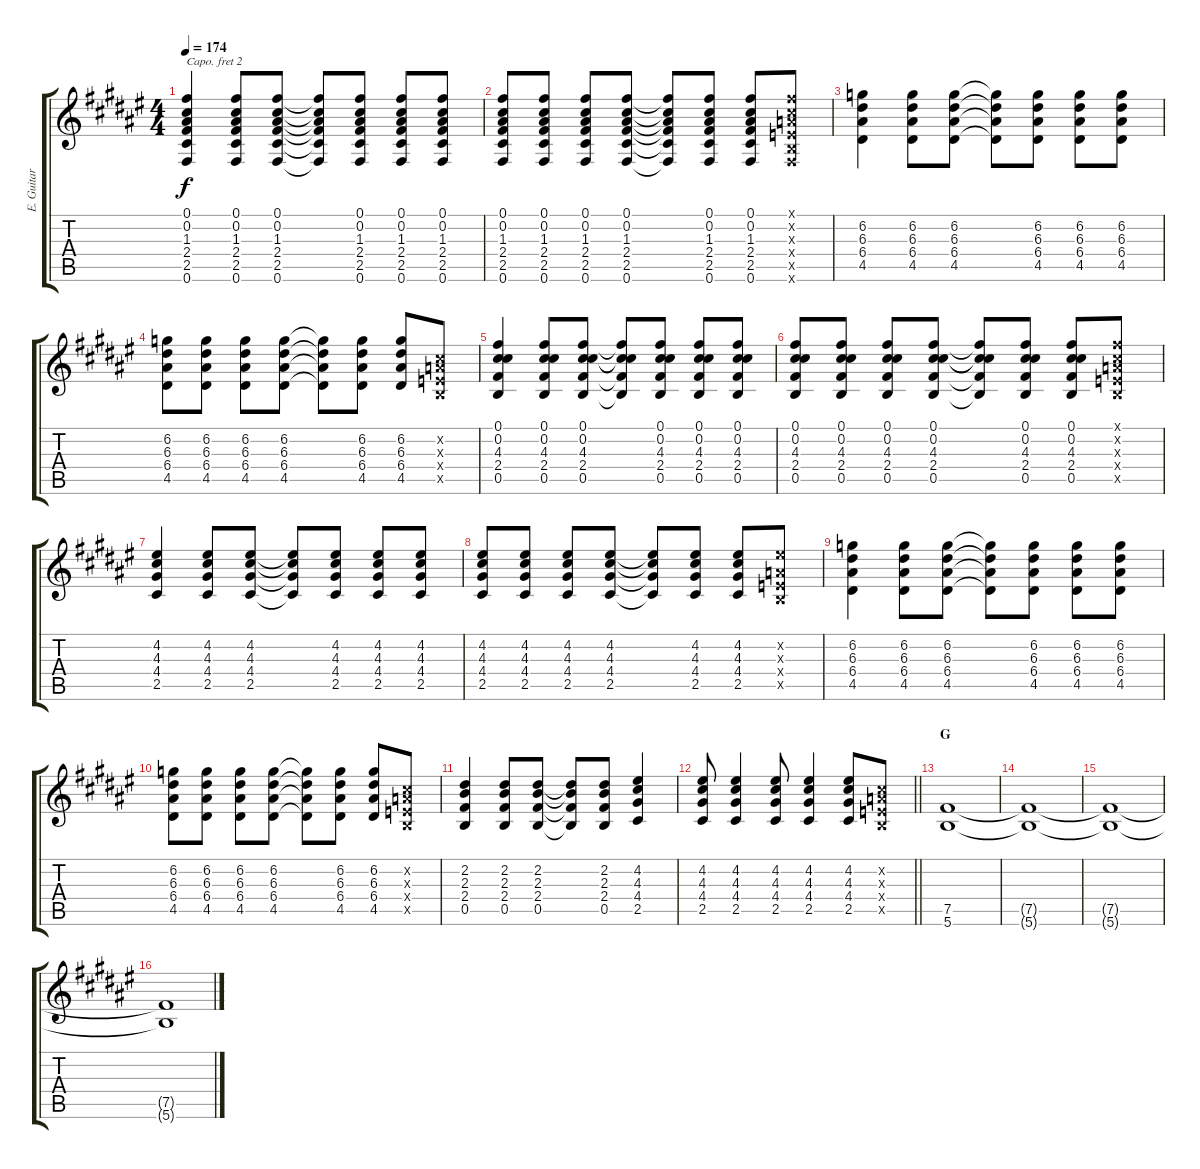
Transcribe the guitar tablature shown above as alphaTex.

\track ("E. Guitar I" "E. Guitar ") {instrument overdrivenguitar}
\staff {score tabs}
\capo 2
\tuning (E4 B3 G3 D3 A2 E2) {hide}
\ts (4 4)
\tempo 174
\clef g2
\ks f#
(0.1 0.2 1.3 2.4 2.5 0.6).4{dy f} (0.1 0.2 1.3 2.4 2.5 0.6).8 (0.1 0.2 1.3 2.4 2.5 0.6).8 (0.1{t} 0.2{t} 1.3{t} 2.4{t} 2.5{t} 0.6{t}).8 (0.1 0.2 1.3 2.4 2.5 0.6).8 (0.1 0.2 1.3 2.4 2.5 0.6).8 (0.1 0.2 1.3 2.4 2.5 0.6).8 |
(0.1 0.2 1.3 2.4 2.5 0.6).8 (0.1 0.2 1.3 2.4 2.5 0.6).8 (0.1 0.2 1.3 2.4 2.5 0.6).8 (0.1 0.2 1.3 2.4 2.5 0.6).8 (0.1{t} 0.2{t} 1.3{t} 2.4{t} 2.5{t} 0.6{t}).8 (0.1 0.2 1.3 2.4 2.5 0.6).8 (0.1 0.2 1.3 2.4 2.5 0.6).8 (0.1{x} 0.2{x} 0.3{x} 0.4{x} 0.5{x} 0.6{x}).8 |
(6.2 6.3 6.4 4.5).4 (6.2 6.3 6.4 4.5).8 (6.2 6.3 6.4 4.5).8 (6.2{t} 6.3{t} 6.4{t} 4.5{t}).8 (6.2 6.3 6.4 4.5).8 (6.2 6.3 6.4 4.5).8 (6.2 6.3 6.4 4.5).8 |
(6.2 6.3 6.4 4.5).8 (6.2 6.3 6.4 4.5).8 (6.2 6.3 6.4 4.5).8 (6.2 6.3 6.4 4.5).8 (6.2{t} 6.3{t} 6.4{t} 4.5{t}).8 (6.2 6.3 6.4 4.5).8 (6.2 6.3 6.4 4.5).8 (0.2{x} 0.3{x} 0.4{x} 0.5{x}).8 |
(0.1 0.2 4.3 2.4 0.5).4 (0.1 0.2 4.3 2.4 0.5).8 (0.1 0.2 4.3 2.4 0.5).8 (0.1{t} 0.2{t} 4.3{t} 2.4{t} 0.5{t}).8 (0.1 0.2 4.3 2.4 0.5).8 (0.1 0.2 4.3 2.4 0.5).8 (0.1 0.2 4.3 2.4 0.5).8 |
(0.1 0.2 4.3 2.4 0.5).8 (0.1 0.2 4.3 2.4 0.5).8 (0.1 0.2 4.3 2.4 0.5).8 (0.1 0.2 4.3 2.4 0.5).8 (0.1{t} 0.2{t} 4.3{t} 2.4{t} 0.5{t}).8 (0.1 0.2 4.3 2.4 0.5).8 (0.1 0.2 4.3 2.4 0.5).8 (0.1{x} 0.2{x} 0.3{x} 0.4{x} 0.5{x}).8 |
(4.2 4.3 4.4 2.5).4 (4.2 4.3 4.4 2.5).8 (4.2 4.3 4.4 2.5).8 (4.2{t} 4.3{t} 4.4{t} 2.5{t}).8 (4.2 4.3 4.4 2.5).8 (4.2 4.3 4.4 2.5).8 (4.2 4.3 4.4 2.5).8 |
(4.2 4.3 4.4 2.5).8 (4.2 4.3 4.4 2.5).8 (4.2 4.3 4.4 2.5).8 (4.2 4.3 4.4 2.5).8 (4.2{t} 4.3{t} 4.4{t} 2.5{t}).8 (4.2 4.3 4.4 2.5).8 (4.2 4.3 4.4 2.5).8 (4.2{x} 0.3{x} 0.4{x} 0.5{x}).8 |
(6.2 6.3 6.4 4.5).4 (6.2 6.3 6.4 4.5).8 (6.2 6.3 6.4 4.5).8 (6.2{t} 6.3{t} 6.4{t} 4.5{t}).8 (6.2 6.3 6.4 4.5).8 (6.2 6.3 6.4 4.5).8 (6.2 6.3 6.4 4.5).8 |
(6.2 6.3 6.4 4.5).8 (6.2 6.3 6.4 4.5).8 (6.2 6.3 6.4 4.5).8 (6.2 6.3 6.4 4.5).8 (6.2{t} 6.3{t} 6.4{t} 4.5{t}).8 (6.2 6.3 6.4 4.5).8 (6.2 6.3 6.4 4.5).8 (0.2{x} 0.3{x} 0.4{x} 0.5{x}).8 |
(2.2 2.3 2.4 0.5).4 (2.2 2.3 2.4 0.5).8 (2.2 2.3 2.4 0.5).8 (2.2{t} 2.3{t} 2.4{t} 0.5{t}).8 (2.2 2.3 2.4 0.5).8 (4.2 4.3 4.4 2.5).4 |
\barLineRight lightlight
(4.2 4.3 4.4 2.5).8 (4.2 4.3 4.4 2.5).4 (4.2 4.3 4.4 2.5).8 (4.2 4.3 4.4 2.5).4 (4.2 4.3 4.4 2.5).8 (0.2{x} 0.3{x} 0.4{x} 0.5{x}).8 |
\section ("" "G")
(7.5 5.6).1 |
(7.5{t} 5.6{t}).1 |
(7.5{t} 5.6{t}).1 |
(7.5{t} 5.6{t}).1
